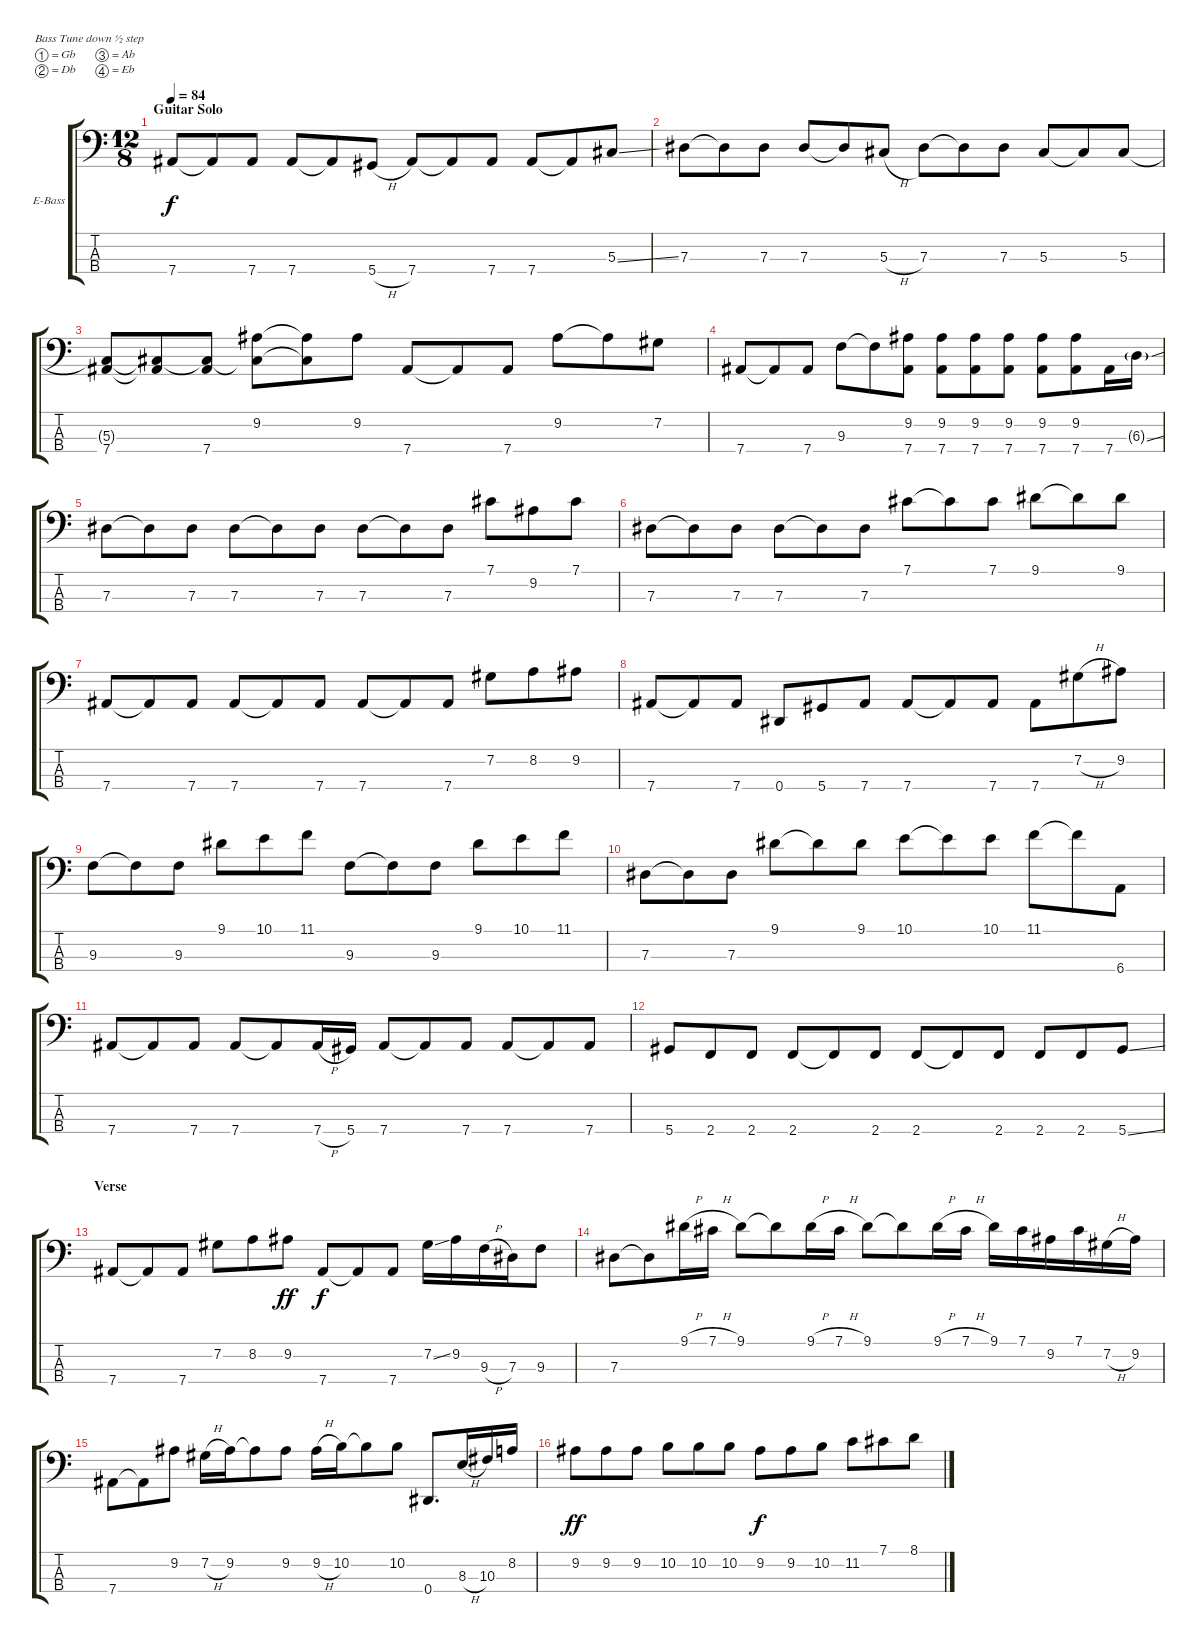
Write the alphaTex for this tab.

\bracketExtendMode groupsimilarinstruments
\firstSystemTrackNameOrientation horizontal
\otherSystemsTrackNameOrientation horizontal
\track ("Bass" "E-Bass") {instrument electricbassfinger}
\staff {score tabs}
\tuning (Gb2 Db2 Ab1 Eb1)
\ts (12 8)
\section ("" "Guitar Solo")
\tempo 84
\clef f4
\ks c
7.4.8{dy f} 7.4{t}.8 7.4.8 7.4.8 7.4{t}.8 5.4{h}.8 7.4.8 7.4{t}.8 7.4.8 7.4.8 7.4{t}.8 5.3{ss}.8 |
7.3.8 7.3{t}.8 7.3.8 7.3.8 7.3{t}.8 5.3{h}.8 7.3.8 7.3{t}.8 7.3.8 5.3.8 5.3{t}.8 5.3.8 |
(7.4 5.3{t}).8 (7.4{t} 5.3{t}).8 (7.4 5.3{t}).8 (9.2 5.3{t}).8 (9.2{t} 5.3{t}).8 9.2.8 7.4.8 7.4{t}.8 7.4.8 9.2.8 9.2{t}.8 7.2.8 |
7.4.8 7.4{t}.8 7.4.8 9.3.8 9.3{t}.8 (9.2 7.4).8 (9.2 7.4).8 (9.2 7.4).8 (9.2 7.4).8 (9.2 7.4).8 (9.2 7.4).8 7.4.16 6.3{ss g}.16 |
7.3.8 7.3{t}.8 7.3.8 7.3.8 7.3{t}.8 7.3.8 7.3.8 7.3{t}.8 7.3.8 7.1.8 9.2.8 7.1.8 |
7.3.8 7.3{t}.8 7.3.8 7.3.8 7.3{t}.8 7.3.8 7.1.8 7.1{t}.8 7.1.8 9.1.8 9.1{t}.8 9.1.8 |
7.4.8 7.4{t}.8 7.4.8 7.4.8 7.4{t}.8 7.4.8 7.4.8 7.4{t}.8 7.4.8 7.2.8 8.2.8 9.2.8 |
7.4.8 7.4{t}.8 7.4.8 0.4.8 5.4.8 7.4.8 7.4.8 7.4{t}.8 7.4.8 7.4.8 7.2{h}.8 9.2.8 |
9.3.8 9.3{t}.8 9.3.8 9.1.8 10.1.8 11.1.8 9.3.8 9.3{t}.8 9.3.8 9.1.8 10.1.8 11.1.8 |
7.3.8 7.3{t}.8 7.3.8 9.1.8 9.1{t}.8 9.1.8 10.1.8 10.1{t}.8 10.1.8 11.1.8 11.1{t}.8 6.4.8 |
7.4.8 7.4{t}.8 7.4.8 7.4.8 7.4{t}.8 7.4{h}.16 5.4.16 7.4.8 7.4{t}.8 7.4.8 7.4.8 7.4{t}.8 7.4.8 |
5.4.8 2.4.8 2.4.8 2.4.8 2.4{t}.8 2.4.8 2.4.8 2.4{t}.8 2.4.8 2.4.8 2.4.8 5.4{ss}.8 |
\section ("" "Verse")
7.4.8 7.4{t}.8 7.4.8 7.2.8 8.2.8 9.2.8{dy ff} 7.4.8{dy f} 7.4{t}.8 7.4.8 7.2{ss}.16 9.2.16 9.3{h}.16 7.3.16 9.3.8 |
7.3.8 7.3{t}.8 9.1{h}.16 7.1{h}.16 9.1.8 9.1{t}.8 9.1{h}.16 7.1{h}.16 9.1.8 9.1{t}.8 9.1{h}.16 7.1{h}.16 9.1.16 7.1.16 9.2.16 7.1.16 7.2{h}.16 9.2.16 |
7.4.8 7.4{t}.8 9.2.8 7.2{h}.16 9.2.16 9.2{t}.8 9.2.8 9.2{h}.16 10.2.16 10.2{t}.8 10.2.8 0.4.8{d} 8.3{h}.16 10.3.16 8.2.16 |
9.2.8{dy ff} 9.2.8 9.2.8 10.2.8 10.2.8 10.2.8 9.2.8{dy f} 9.2.8 10.2.8 11.2.8 7.1.8 8.1.8
